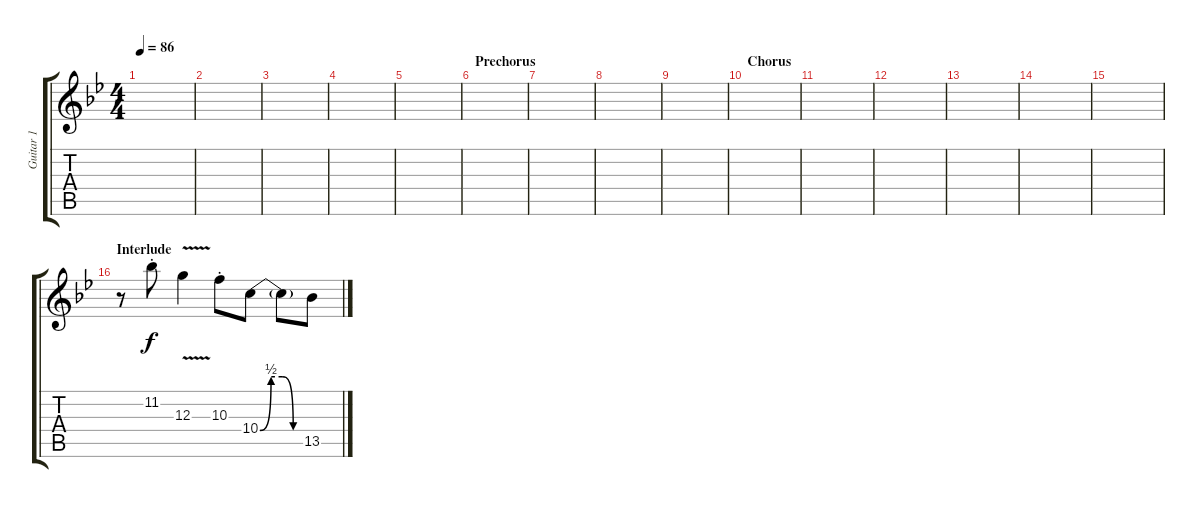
\track ("Guitar 1" "Guitar 1") {instrument distortionguitar}
\staff {score tabs}
\tuning (E4 B3 G3 D3 A2 E2) {hide}
\ts (4 4)
\tempo 86
\clef g2
\ks bb
|
|
|
|
|
\section ("" "Prechorus")
|
|
|
|
\section ("" "Chorus")
|
|
|
|
|
|
\section ("" "Interlude")
r.8 11.2{st}.8 12.3{v}.4 10.3{st}.8 10.4{be (custom 0 0 15 2 30 2 45 0 60 0)}.8 10.4{t}.8 13.5.8
